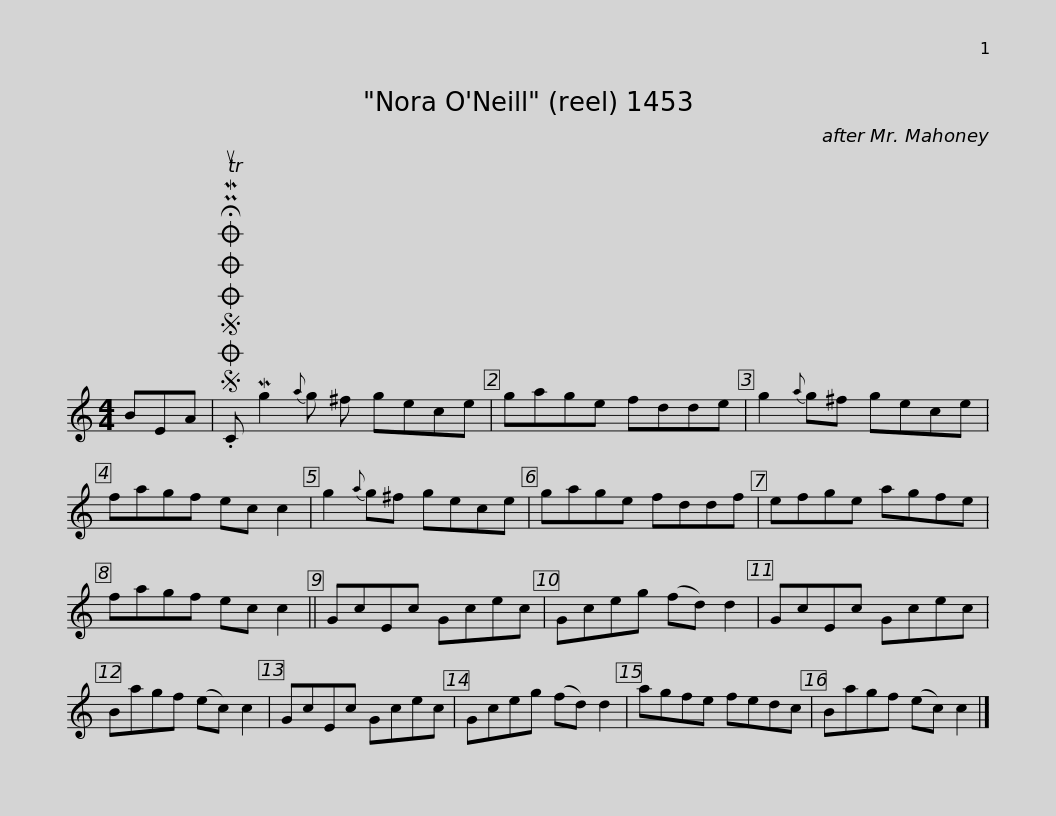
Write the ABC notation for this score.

X:1
L:1/8
M:4/4
I:linebreak $
K:C
V:1 treble
V:1
 BEA |SOSOOO .!fermata!PMTuC Mg2{a} g ^f gece | gage fdde | g2{a} g^f gece | fagf ec c2 |$ %5
 g2{a} g^f gece | gage fddf | efge agfe | fagf ec c2 || GcEc Gcec |$ %10
 Gceg (fd) d2 | GcEc Gcec | Bagf (ec) c2 | GcEc Gcec | Gceg (fd) d2 | %15
 agfe fedc |$ Bagf (ec) c2 |] %17
